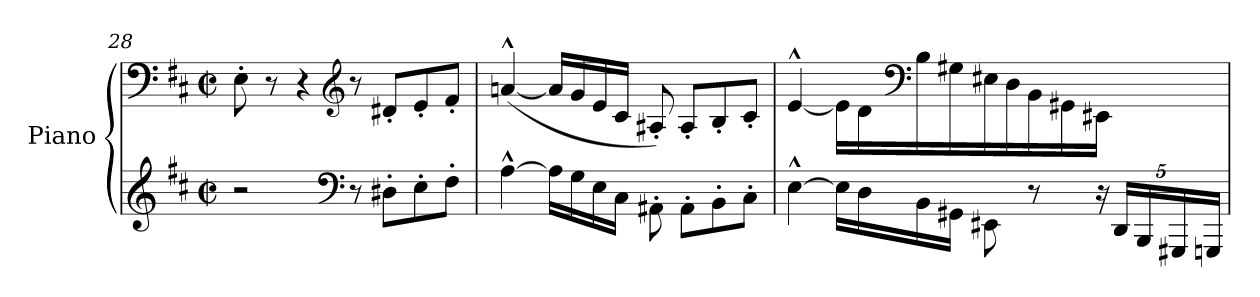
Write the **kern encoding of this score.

**kern	**kern
*part1	*part1
*staff2	*staff1
*I"Piano	*
*I'Pno	*
!!LO:LB:g=z
*clefG2	*clefF4
*k[f#c#]	*k[f#c#]
*M4/4	*M4/4
*met(c|)	*met(c|)
=28	=28
2r	8E'\
.	8r
.	4r
*clefF4	*clefG2
8r	8r
8D#X'\L	8d#X'/L
8E'\	8e'/
8F#'\J	8f#'/J
=29	=29
[4A^^\	(<[4an^^/
16A\LL]	16a/LL]
16G\	16g/
16E\	16e/
16C#\JJ	16c#/JJ
8AA#X'\	8A#X'/)
8AA#'\L	8A#'/L
8BB'\	8B'/
8C#'\J	8c#'/J
=30	=30
[4E^^\	(>[4e^^/
16E\LL]	16e\LL]
16D\	16d\
*	*clefF4
16BB\	16B\
16GG#X\JJ	16G#X\
8EE#X\	16E#X\
.	16D\
8r	16BB\
.	16GG#X\
*Xbrackettup	*
20r	16EE#X\JJ
20DD/LL	.
.	16ryy
20BBB/	.
.	8ryy
20GGG#X/	.
20GGGn/JJ)	.
=	=
*-	*-
